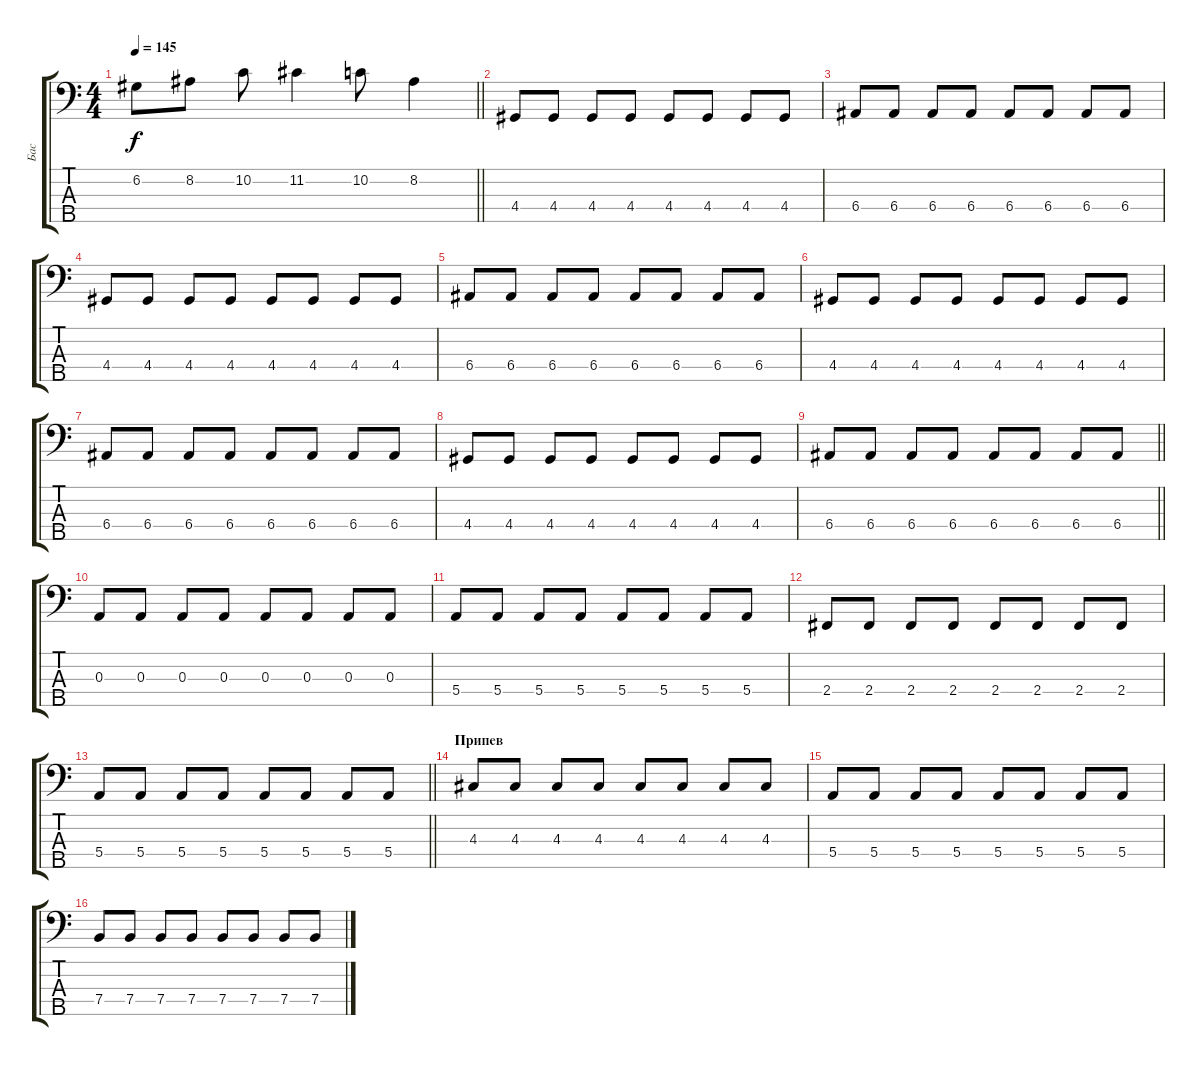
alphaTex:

\track ("Бас" "Бас") {instrument electricbassfinger}
\staff {score tabs}
\tuning (G2 D2 A1 E1 B0) {hide}
\ts (4 4)
\tempo 145
\clef f4
\barLineRight lightlight
\ks c
6.2.8{dy f} 8.2.8 10.2.8 11.2.4 10.2.8 8.2.4 |
\section ("" " ")
4.4.8 4.4.8 4.4.8 4.4.8 4.4.8 4.4.8 4.4.8 4.4.8 |
6.4.8 6.4.8 6.4.8 6.4.8 6.4.8 6.4.8 6.4.8 6.4.8 |
4.4.8 4.4.8 4.4.8 4.4.8 4.4.8 4.4.8 4.4.8 4.4.8 |
6.4.8 6.4.8 6.4.8 6.4.8 6.4.8 6.4.8 6.4.8 6.4.8 |
4.4.8 4.4.8 4.4.8 4.4.8 4.4.8 4.4.8 4.4.8 4.4.8 |
6.4.8 6.4.8 6.4.8 6.4.8 6.4.8 6.4.8 6.4.8 6.4.8 |
4.4.8 4.4.8 4.4.8 4.4.8 4.4.8 4.4.8 4.4.8 4.4.8 |
\barLineRight lightlight
6.4.8 6.4.8 6.4.8 6.4.8 6.4.8 6.4.8 6.4.8 6.4.8 |
\section ("" " ")
0.3.8 0.3.8 0.3.8 0.3.8 0.3.8 0.3.8 0.3.8 0.3.8 |
5.4.8 5.4.8 5.4.8 5.4.8 5.4.8 5.4.8 5.4.8 5.4.8 |
2.4.8 2.4.8 2.4.8 2.4.8 2.4.8 2.4.8 2.4.8 2.4.8 |
\barLineRight lightlight
5.4.8 5.4.8 5.4.8 5.4.8 5.4.8 5.4.8 5.4.8 5.4.8 |
\section ("" "Припев")
4.3.8 4.3.8 4.3.8 4.3.8 4.3.8 4.3.8 4.3.8 4.3.8 |
5.4.8 5.4.8 5.4.8 5.4.8 5.4.8 5.4.8 5.4.8 5.4.8 |
7.4.8 7.4.8 7.4.8 7.4.8 7.4.8 7.4.8 7.4.8 7.4.8
